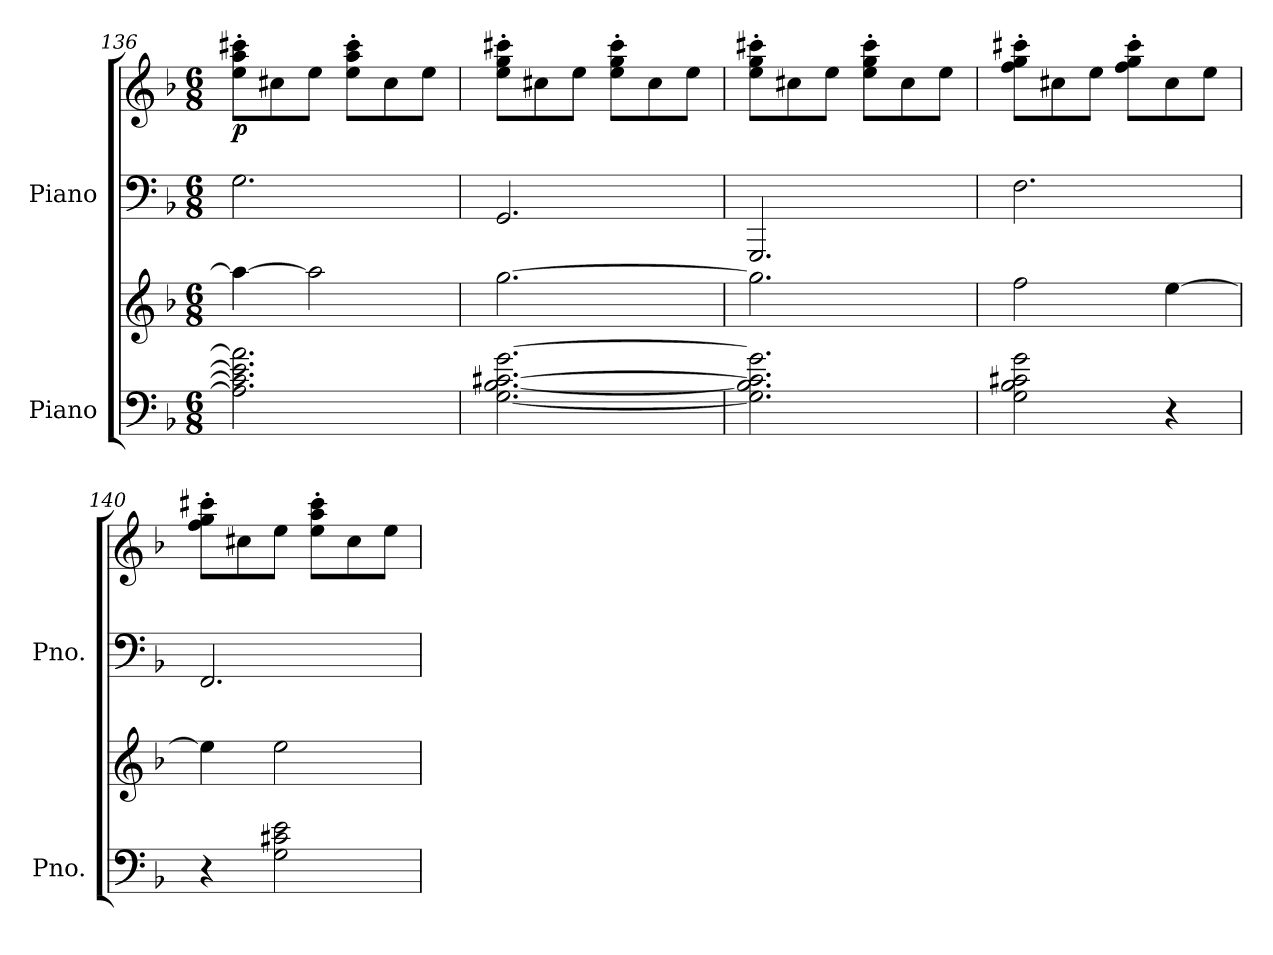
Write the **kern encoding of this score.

**kern	**kern	**kern	**kern	**dynam
*part2	*part2	*part1	*part1	*part1
*staff4	*staff3	*staff2	*staff1	*staff1/2
*I"Piano	*	*I"Piano	*	*
*I'Pno.	*	*I'Pno.	*	*
*clefF4	*clefG2	*clefF4	*clefG2	*
*k[b-]	*k[b-]	*k[b-]	*k[b-]	*
*M6/8	*M6/8	*M6/8	*M6/8	*
=136	=136	=136	=136	=136
!	!	!	!	!LO:DY:b
2.A\] 2.c#\] 2.e\] 2.a\]	4aa\_	2.G\	8ee\' 8aa\' 8ccc#X\'L	p
.	.	.	8cc#X\	.
.	2aa\]	.	8ee\J	.
.	.	.	8ee\' 8aa\' 8ccc#\'L	.
.	.	.	8cc#\	.
.	.	.	8ee\J	.
=137	=137	=137	=137	=137
[2.G\ [2.B-\ [2.c#X\ [2.g\	[2.gg\	2.GG/	8ee\' 8gg\' 8ccc#X\'L	.
.	.	.	8cc#X\	.
.	.	.	8ee\J	.
.	.	.	8ee\' 8gg\' 8ccc#\'L	.
.	.	.	8cc#\	.
.	.	.	8ee\J	.
!!LO:LB:g=z
=138	=138	=138	=138	=138
2.G\] 2.B-\] 2.c#\] 2.g\]	2.gg\]	2.GGG/	8ee\' 8gg\' 8ccc#X\'L	.
.	.	.	8cc#X\	.
.	.	.	8ee\J	.
.	.	.	8ee\' 8gg\' 8ccc#\'L	.
.	.	.	8cc#\	.
.	.	.	8ee\J	.
=139	=139	=139	=139	=139
2G\ 2B-\ 2c#X\ 2g\	2ff\	2.F\	8ff\' 8gg\' 8ccc#X\'L	.
.	.	.	8cc#X\	.
.	.	.	8ee\J	.
.	.	.	8ff\' 8gg\' 8ccc#\'L	.
4r	[4ee\	.	8cc#\	.
.	.	.	8ee\J	.
=140	=140	=140	=140	=140
4r	4ee\]	2.FF/	8ff\' 8gg\' 8ccc#X\'L	.
.	.	.	8cc#X\	.
2G\ 2c#X\ 2e\	2ee\	.	8ee\J	.
.	.	.	8ee\' 8aa\' 8ccc#\'L	.
.	.	.	8cc#\	.
.	.	.	8ee\J	.
=	=	=	=	=
*-	*-	*-	*-	*-
